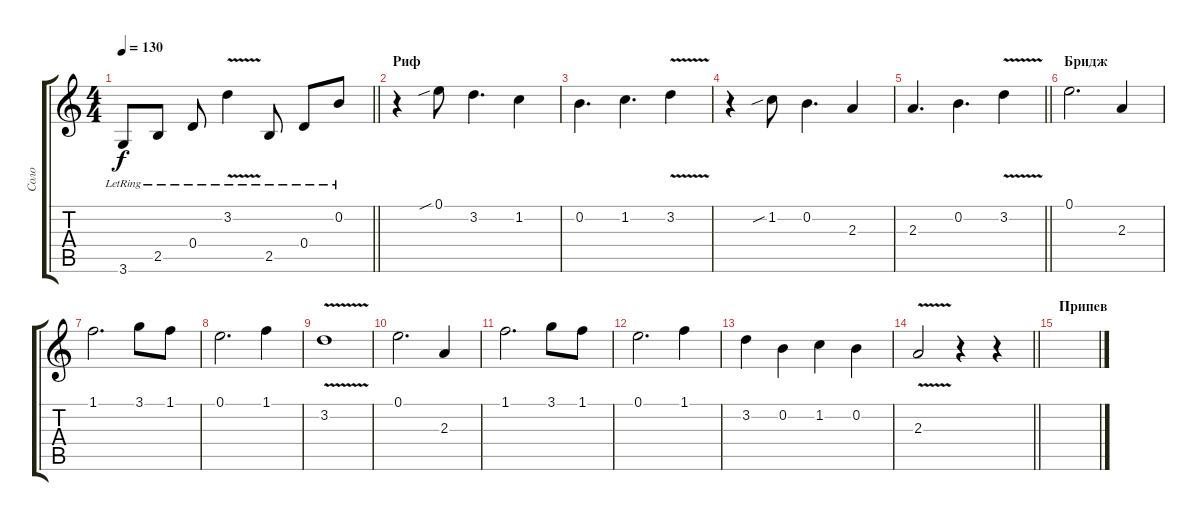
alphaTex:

\track ("Соло" "Соло") {instrument distortionguitar}
\staff {score tabs}
\tuning (E4 B3 G3 D3 A2 E2) {hide}
\ts (4 4)
\tempo 130
\clef g2
\barLineRight lightlight
\ks c
3.6{lr}.8{dy f} 2.5{lr}.8 0.4{lr}.8 3.2{v lr}.4 2.5{lr}.8 0.4{lr}.8 0.2{lr}.8 |
\section ("" "Риф")
r.4{instrument distortionguitar} 0.1{sib}.8 3.2.4{d} 1.2.4 |
0.2.4{d} 1.2.4{d} 3.2{v}.4 |
r.4 1.2{sib}.8 0.2.4{d} 2.3.4 |
\barLineRight lightlight
2.3.4{d} 0.2.4{d} 3.2{v}.4 |
\section ("" "Бридж")
0.1.2{d} 2.3.4 |
1.1.2{d} 3.1.8 1.1.8 |
0.1.2{d} 1.1.4 |
3.2{v}.1 |
0.1.2{d} 2.3.4 |
1.1.2{d} 3.1.8 1.1.8 |
0.1.2{d} 1.1.4 |
3.2.4 0.2.4 1.2.4 0.2.4 |
\barLineRight lightlight
2.3{v}.2 r.4 r.4 |
\section ("" "Припев")
